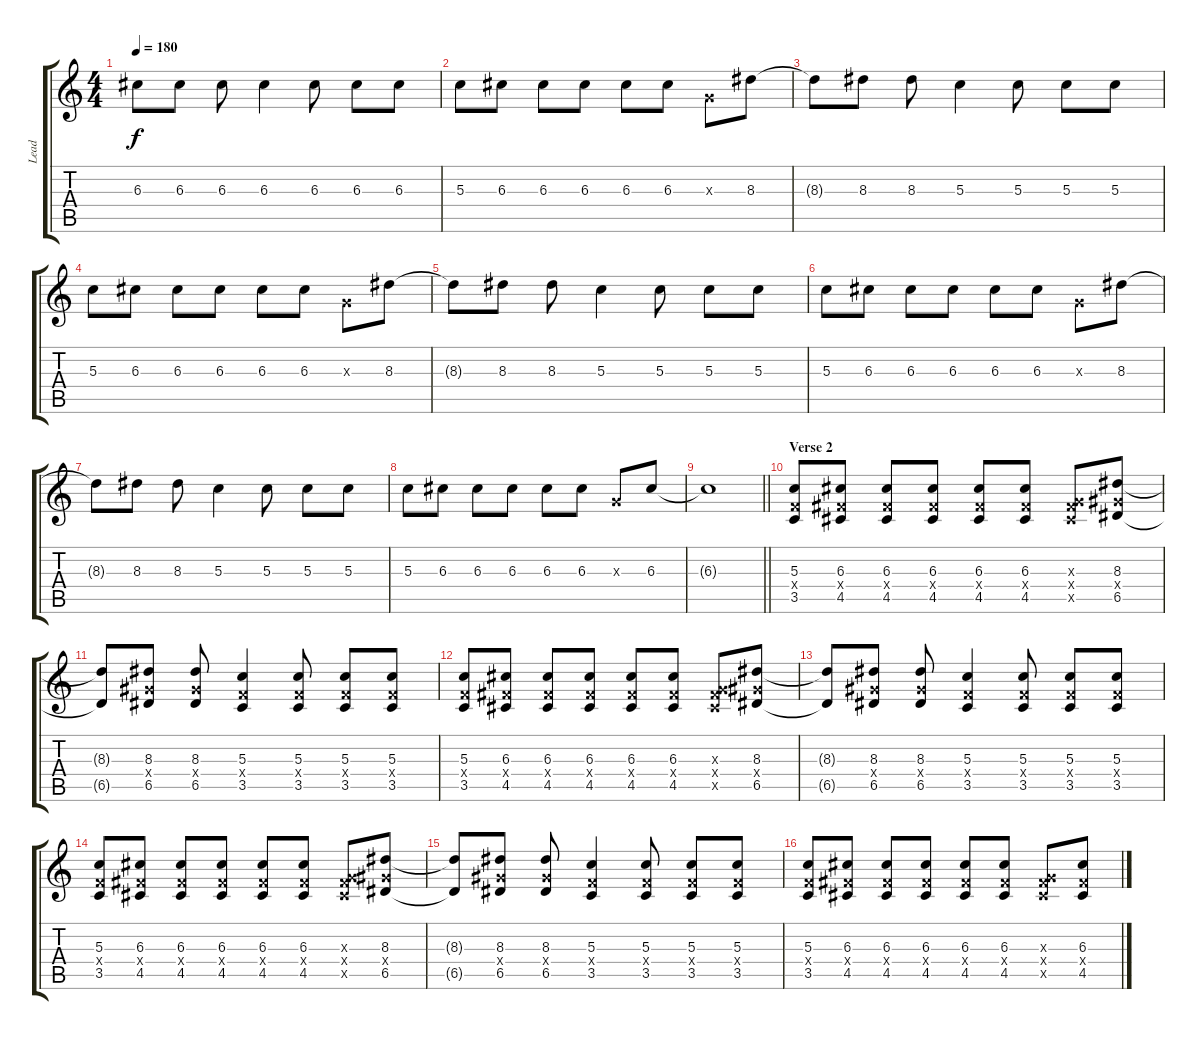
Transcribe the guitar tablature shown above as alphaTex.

\track ("Lead" "Lead") {instrument overdrivenguitar}
\staff {score tabs}
\tuning (E4 B3 G3 D3 A2 D2) {hide}
\ts (4 4)
\tempo 180
\clef g2
\ks c
6.3{t}.8{dy f} 6.3.8 6.3.8 6.3.4 6.3.8 6.3.8 6.3.8 |
5.3.8 6.3.8 6.3.8 6.3.8 6.3.8 6.3.8 0.3{x}.8 8.3.8 |
8.3{t}.8 8.3.8 8.3.8 5.3.4 5.3.8 5.3.8 5.3.8 |
5.3.8 6.3.8 6.3.8 6.3.8 6.3.8 6.3.8 0.3{x}.8 8.3.8 |
8.3{t}.8 8.3.8 8.3.8 5.3.4 5.3.8 5.3.8 5.3.8 |
5.3.8 6.3.8 6.3.8 6.3.8 6.3.8 6.3.8 0.3{x}.8 8.3.8 |
8.3{t}.8 8.3.8 8.3.8 5.3.4 5.3.8 5.3.8 5.3.8 |
5.3.8 6.3.8 6.3.8 6.3.8 6.3.8 6.3.8 0.3{x}.8 6.3.8 |
\barLineRight lightlight
6.3{t}.1 |
\section ("" "Verse 2")
(5.3 3.4{x} 3.5).8{instrument overdrivenguitar} (6.3 4.4{x} 4.5).8 (6.3 4.4{x} 4.5).8 (6.3 4.4{x} 4.5).8 (6.3 4.4{x} 4.5).8 (6.3 4.4{x} 4.5).8 (0.3{x} 4.4{x} 4.5{x}).8 (8.3 6.4{x} 6.5).8 |
(8.3{t} 6.5{t}).8 (8.3 6.4{x} 6.5).8 (8.3 6.4{x} 6.5).8 (5.3 3.4{x} 3.5).4 (5.3 3.4{x} 3.5).8 (5.3 3.4{x} 3.5).8 (5.3 3.4{x} 3.5).8 |
(5.3 3.4{x} 3.5).8 (6.3 4.4{x} 4.5).8 (6.3 4.4{x} 4.5).8 (6.3 4.4{x} 4.5).8 (6.3 4.4{x} 4.5).8 (6.3 4.4{x} 4.5).8 (0.3{x} 4.4{x} 4.5{x}).8 (8.3 6.4{x} 6.5).8 |
(8.3{t} 6.5{t}).8 (8.3 6.4{x} 6.5).8 (8.3 6.4{x} 6.5).8 (5.3 3.4{x} 3.5).4 (5.3 3.4{x} 3.5).8 (5.3 3.4{x} 3.5).8 (5.3 3.4{x} 3.5).8 |
(5.3 3.4{x} 3.5).8 (6.3 4.4{x} 4.5).8 (6.3 4.4{x} 4.5).8 (6.3 4.4{x} 4.5).8 (6.3 4.4{x} 4.5).8 (6.3 4.4{x} 4.5).8 (0.3{x} 4.4{x} 4.5{x}).8 (8.3 6.4{x} 6.5).8 |
(8.3{t} 6.5{t}).8 (8.3 6.4{x} 6.5).8 (8.3 6.4{x} 6.5).8 (5.3 3.4{x} 3.5).4 (5.3 3.4{x} 3.5).8 (5.3 3.4{x} 3.5).8 (5.3 3.4{x} 3.5).8 |
(5.3 3.4{x} 3.5).8 (6.3 4.4{x} 4.5).8 (6.3 4.4{x} 4.5).8 (6.3 4.4{x} 4.5).8 (6.3 4.4{x} 4.5).8 (6.3 4.4{x} 4.5).8 (0.3{x} 4.4{x} 4.5{x}).8 (6.3 4.4{x} 4.5).8
